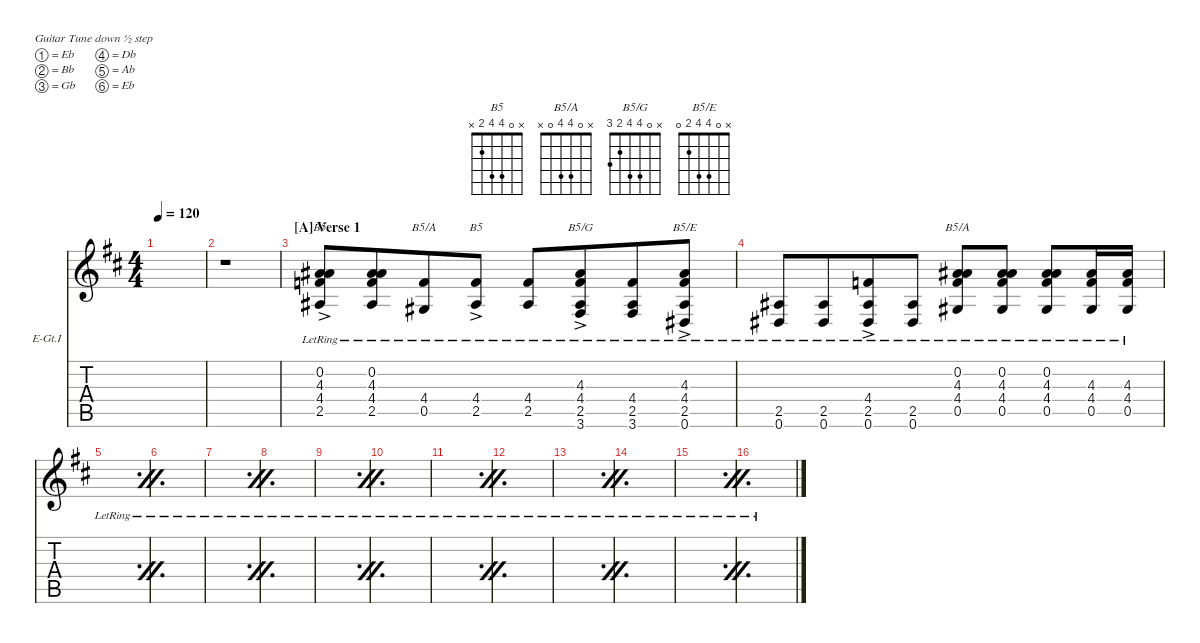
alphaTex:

\hideDynamics
\bracketExtendMode nobrackets
\firstSystemTrackNameOrientation horizontal
\otherSystemsTrackNameOrientation horizontal
\track ("E.Guitar I" "E-Gt.I") {instrument distortionguitar}
\staff {score tabs}
\tuning (Eb4 Bb3 Gb3 Db3 Ab2 Eb2)
\chord ("B5" x 0 4 4 2 x)
\chord ("B5/A" x 0 4 4 0 x)
\chord ("B5/G" x 0 4 4 2 3)
\chord ("B5/E" x 0 4 4 2 0)
\ts (4 4)
\ac
\tempo 120
\clef g2
\ks bminor
|
r.1 |
\section ("A" "Verse 1")
(4.4{ac lr} 2.5{ac lr} 4.3{ac lr} 0.2{ac lr}).8{ch "B5" beam merge} (4.4{lr} 2.5{lr} 0.2{lr} 4.3{lr}).8{beam merge} (0.5{lr} 4.4{lr}).8{ch "B5/A" beam merge} (4.4{ac lr} 2.5{ac lr}).8{ch "B5"} (4.4{lr} 2.5{lr}).8{beam merge} (2.5{ac lr} 3.6{ac lr} 4.4{ac lr} 4.3{ac lr}).8{ch "B5/G" beam merge} (2.5{lr} 3.6{lr} 4.4{lr}).8{beam merge} (2.5{ac lr} 0.6{ac lr} 4.4{lr} 4.3{lr}).8{ch "B5/E"} |
(2.5{lr} 0.6{lr}).8{beam merge} (2.5{lr} 0.6{lr}).8{beam merge} (2.5{ac lr} 0.6{ac lr} 4.4{ac lr}).8{beam merge} (0.6{lr} 2.5{lr}).8 (0.5{lr} 4.4{lr} 4.3{lr} 0.2{lr}).8{ch "B5/A"} (0.5{lr} 4.4{lr} 4.3{lr} 0.2{lr}).8 (0.5{lr} 4.4{lr} 4.3{lr} 0.2{lr}).8 (4.4{lr} 0.5{lr} 4.3{lr}).16 (4.4{lr} 0.5{lr} 4.3{lr}).16 |
\simile firstofdouble
|
\simile secondofdouble
|
\simile firstofdouble
|
\simile secondofdouble
|
\simile firstofdouble
|
\simile secondofdouble
|
\simile firstofdouble
|
\simile secondofdouble
|
\simile firstofdouble
|
\simile secondofdouble
|
\simile firstofdouble
|
\simile secondofdouble
